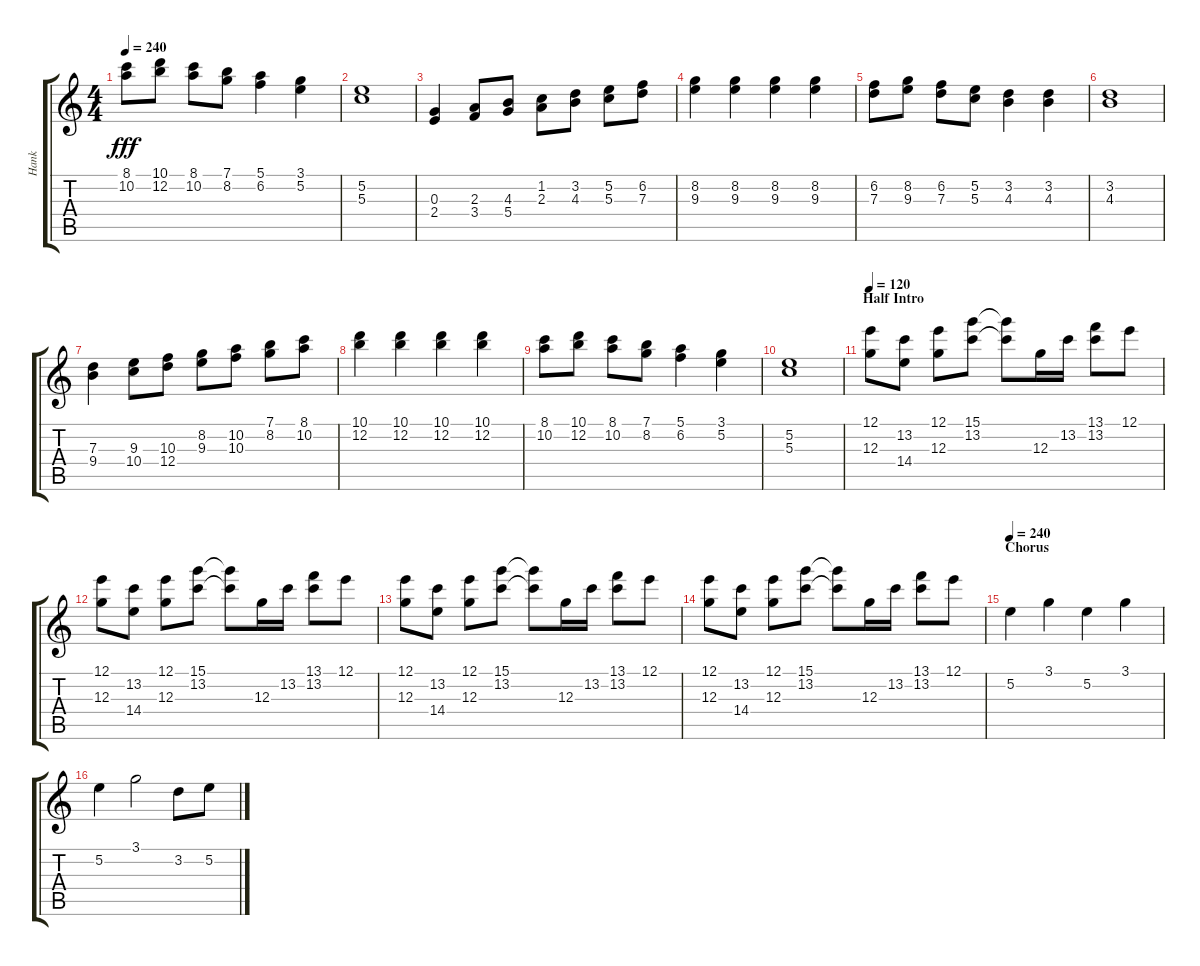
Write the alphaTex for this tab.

\track ("Hank" "Hank") {instrument electricguitarjazz}
\staff {score tabs}
\tuning (E4 B3 G3 D3 A2 E2) {hide}
\ts (4 4)
\tempo 240
\clef g2
\ks c
(8.1 10.2).8{dy fff} (10.1 12.2).8 (8.1 10.2).8 (7.1 8.2).8 (5.1 6.2).4 (3.1 5.2).4 |
(5.2 5.3).1 |
(0.3 2.4).4 (2.3 3.4).8 (4.3 5.4).8 (1.2 2.3).8 (3.2 4.3).8 (5.2 5.3).8 (6.2 7.3).8 |
(8.2 9.3).4 (8.2 9.3).4 (8.2 9.3).4 (8.2 9.3).4 |
(6.2 7.3).8 (8.2 9.3).8 (6.2 7.3).8 (5.2 5.3).8 (3.2 4.3).4 (3.2 4.3).4 |
(3.2 4.3).1 |
(7.3 9.4).4 (9.3 10.4).8 (10.3 12.4).8 (8.2 9.3).8 (10.2 10.3).8 (7.1 8.2).8 (8.1 10.2).8 |
(10.1 12.2).4 (10.1 12.2).4 (10.1 12.2).4 (10.1 12.2).4 |
(8.1 10.2).8 (10.1 12.2).8 (8.1 10.2).8 (7.1 8.2).8 (5.1 6.2).4 (3.1 5.2).4 |
(5.2 5.3).1 |
\section ("" "Half Intro")
\tempo 120
(12.1 12.3).8 (13.2 14.4).8 (12.1 12.3).8 (15.1 13.2).8 (15.1{t} 13.2{t}).8 12.3.16 13.2.16 (13.1 13.2).8 12.1.8 |
(12.1 12.3).8 (13.2 14.4).8 (12.1 12.3).8 (15.1 13.2).8 (15.1{t} 13.2{t}).8 12.3.16 13.2.16 (13.1 13.2).8 12.1.8 |
(12.1 12.3).8 (13.2 14.4).8 (12.1 12.3).8 (15.1 13.2).8 (15.1{t} 13.2{t}).8 12.3.16 13.2.16 (13.1 13.2).8 12.1.8 |
(12.1 12.3).8 (13.2 14.4).8 (12.1 12.3).8 (15.1 13.2).8 (15.1{t} 13.2{t}).8 12.3.16 13.2.16 (13.1 13.2).8 12.1.8 |
\section ("" "Chorus")
\tempo 240
5.2.4 3.1.4 5.2.4 3.1.4 |
5.2.4 3.1.2 3.2.8 5.2.8
